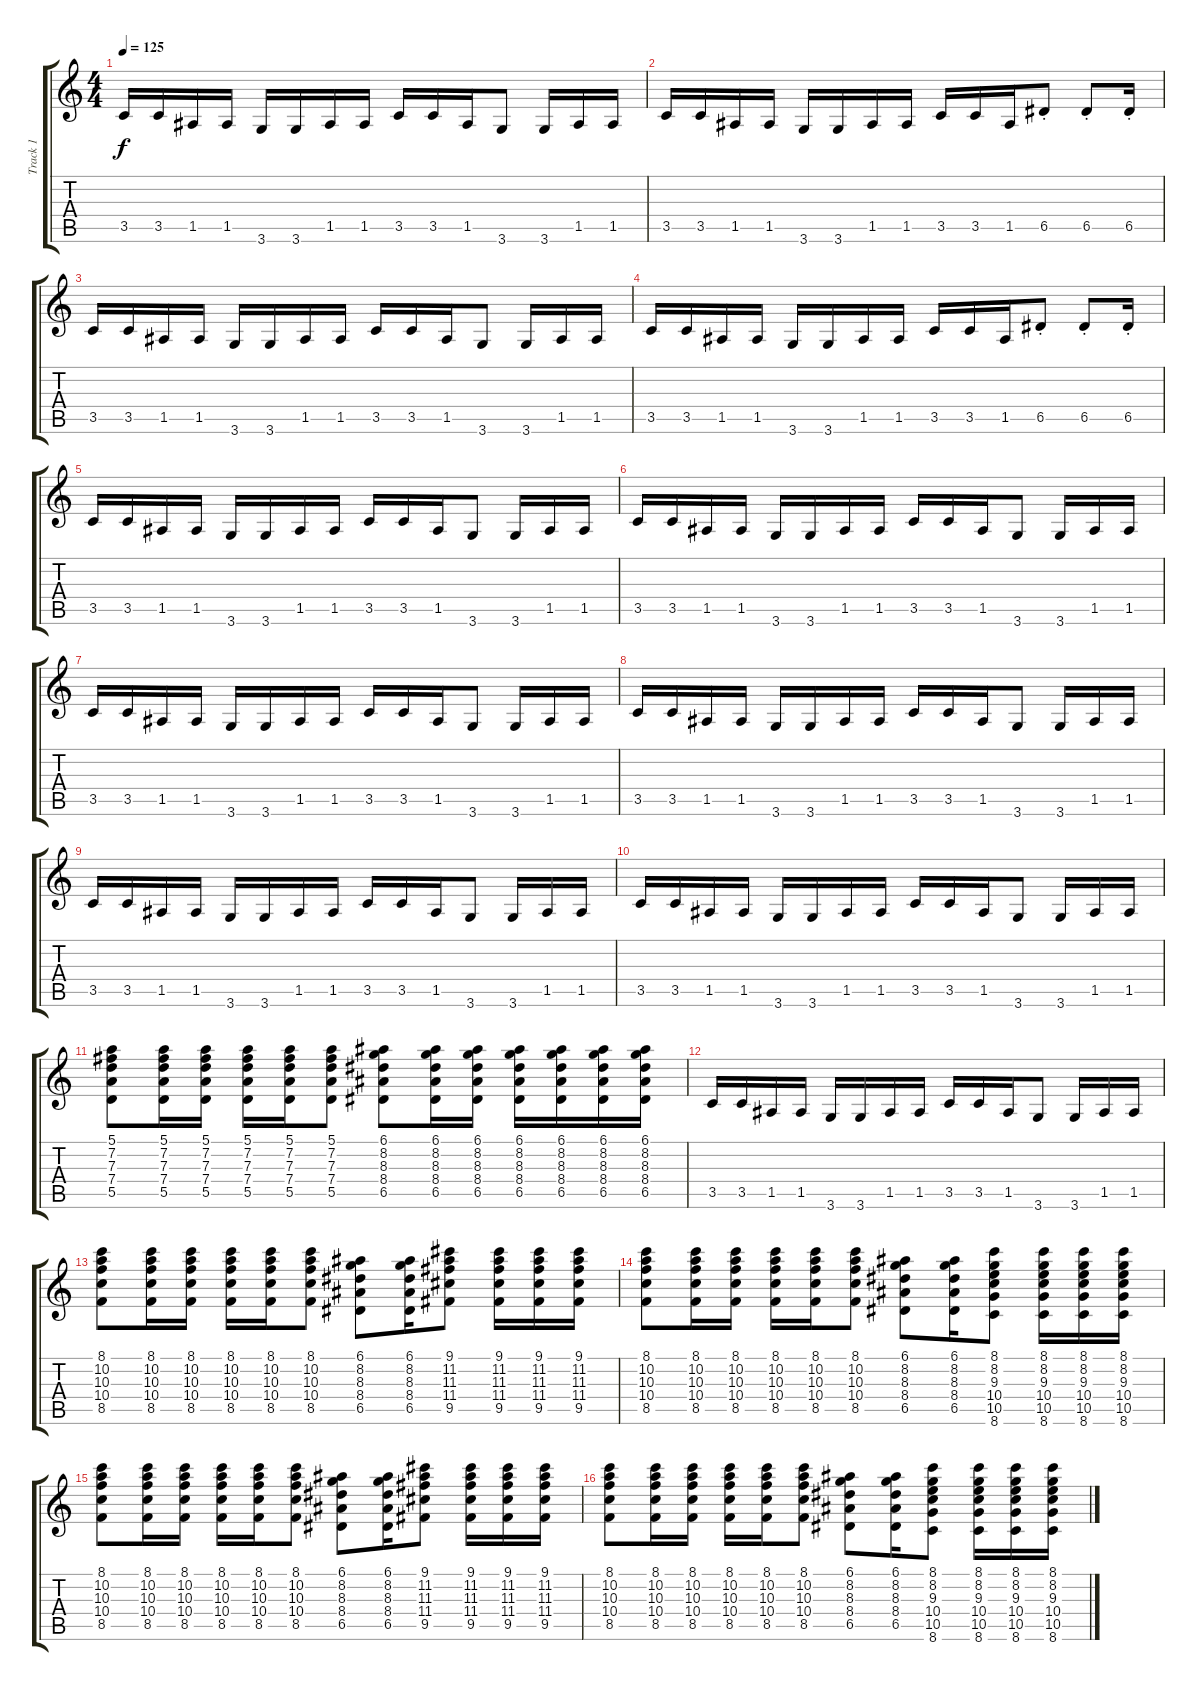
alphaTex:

\track ("Track 1" "Track 1") {instrument overdrivenguitar}
\staff {score tabs}
\tuning (E4 B3 G3 D3 A2 E2) {hide}
\ts (4 4)
\tempo 125
\clef g2
\ks c
3.5.16{dy f} 3.5.16 1.5.16 1.5.16 3.6.16 3.6.16 1.5.16 1.5.16 3.5.16 3.5.16 1.5.16 3.6.8 3.6.16 1.5.16 1.5.16 |
3.5.16 3.5.16 1.5.16 1.5.16 3.6.16 3.6.16 1.5.16 1.5.16 3.5.16 3.5.16 1.5.16 6.5{st}.8 6.5{st}.8 6.5{st}.16 |
3.5.16 3.5.16 1.5.16 1.5.16 3.6.16 3.6.16 1.5.16 1.5.16 3.5.16 3.5.16 1.5.16 3.6.8 3.6.16 1.5.16 1.5.16 |
3.5.16 3.5.16 1.5.16 1.5.16 3.6.16 3.6.16 1.5.16 1.5.16 3.5.16 3.5.16 1.5.16 6.5{st}.8 6.5{st}.8 6.5{st}.16 |
3.5.16 3.5.16 1.5.16 1.5.16 3.6.16 3.6.16 1.5.16 1.5.16 3.5.16 3.5.16 1.5.16 3.6.8 3.6.16 1.5.16 1.5.16 |
3.5.16 3.5.16 1.5.16 1.5.16 3.6.16 3.6.16 1.5.16 1.5.16 3.5.16 3.5.16 1.5.16 3.6.8 3.6.16 1.5.16 1.5.16 |
3.5.16 3.5.16 1.5.16 1.5.16 3.6.16 3.6.16 1.5.16 1.5.16 3.5.16 3.5.16 1.5.16 3.6.8 3.6.16 1.5.16 1.5.16 |
3.5.16 3.5.16 1.5.16 1.5.16 3.6.16 3.6.16 1.5.16 1.5.16 3.5.16 3.5.16 1.5.16 3.6.8 3.6.16 1.5.16 1.5.16 |
3.5.16 3.5.16 1.5.16 1.5.16 3.6.16 3.6.16 1.5.16 1.5.16 3.5.16 3.5.16 1.5.16 3.6.8 3.6.16 1.5.16 1.5.16 |
3.5.16 3.5.16 1.5.16 1.5.16 3.6.16 3.6.16 1.5.16 1.5.16 3.5.16 3.5.16 1.5.16 3.6.8 3.6.16 1.5.16 1.5.16 |
(5.1 7.2 7.3 7.4 5.5).8 (5.1 7.2 7.3 7.4 5.5).16 (5.1 7.2 7.3 7.4 5.5).16 (5.1 7.2 7.3 7.4 5.5).16 (5.1 7.2 7.3 7.4 5.5).16 (5.1 7.2 7.3 7.4 5.5).8 (6.1 8.2 8.3 8.4 6.5).8 (6.1 8.2 8.3 8.4 6.5).16 (6.1 8.2 8.3 8.4 6.5).16 (6.1 8.2 8.3 8.4 6.5).16 (6.1 8.2 8.3 8.4 6.5).16 (6.1 8.2 8.3 8.4 6.5).16 (6.1 8.2 8.3 8.4 6.5).16 |
3.5.16 3.5.16 1.5.16 1.5.16 3.6.16 3.6.16 1.5.16 1.5.16 3.5.16 3.5.16 1.5.16 3.6.8 3.6.16 1.5.16 1.5.16 |
(8.1 10.2 10.3 10.4 8.5).8 (8.1 10.2 10.3 10.4 8.5).16 (8.1 10.2 10.3 10.4 8.5).16 (8.1 10.2 10.3 10.4 8.5).16 (8.1 10.2 10.3 10.4 8.5).16 (8.1 10.2 10.3 10.4 8.5).8 (6.1 8.2 8.3 8.4 6.5).8 (6.1 8.2 8.3 8.4 6.5).16 (9.1 11.2 11.3 11.4 9.5).8 (9.1 11.2 11.3 11.4 9.5).16 (9.1 11.2 11.3 11.4 9.5).16 (9.1 11.2 11.3 11.4 9.5).16 |
(8.1 10.2 10.3 10.4 8.5).8 (8.1 10.2 10.3 10.4 8.5).16 (8.1 10.2 10.3 10.4 8.5).16 (8.1 10.2 10.3 10.4 8.5).16 (8.1 10.2 10.3 10.4 8.5).16 (8.1 10.2 10.3 10.4 8.5).8 (6.1 8.2 8.3 8.4 6.5).8 (6.1 8.2 8.3 8.4 6.5).16 (8.1 8.2 9.3 10.4 10.5 8.6).8 (8.1 8.2 9.3 10.4 10.5 8.6).16 (8.1 8.2 9.3 10.4 10.5 8.6).16 (8.1 8.2 9.3 10.4 10.5 8.6).16 |
(8.1 10.2 10.3 10.4 8.5).8 (8.1 10.2 10.3 10.4 8.5).16 (8.1 10.2 10.3 10.4 8.5).16 (8.1 10.2 10.3 10.4 8.5).16 (8.1 10.2 10.3 10.4 8.5).16 (8.1 10.2 10.3 10.4 8.5).8 (6.1 8.2 8.3 8.4 6.5).8 (6.1 8.2 8.3 8.4 6.5).16 (9.1 11.2 11.3 11.4 9.5).8 (9.1 11.2 11.3 11.4 9.5).16 (9.1 11.2 11.3 11.4 9.5).16 (9.1 11.2 11.3 11.4 9.5).16 |
(8.1 10.2 10.3 10.4 8.5).8 (8.1 10.2 10.3 10.4 8.5).16 (8.1 10.2 10.3 10.4 8.5).16 (8.1 10.2 10.3 10.4 8.5).16 (8.1 10.2 10.3 10.4 8.5).16 (8.1 10.2 10.3 10.4 8.5).8 (6.1 8.2 8.3 8.4 6.5).8 (6.1 8.2 8.3 8.4 6.5).16 (8.1 8.2 9.3 10.4 10.5 8.6).8 (8.1 8.2 9.3 10.4 10.5 8.6).16 (8.1 8.2 9.3 10.4 10.5 8.6).16 (8.1 8.2 9.3 10.4 10.5 8.6).16
